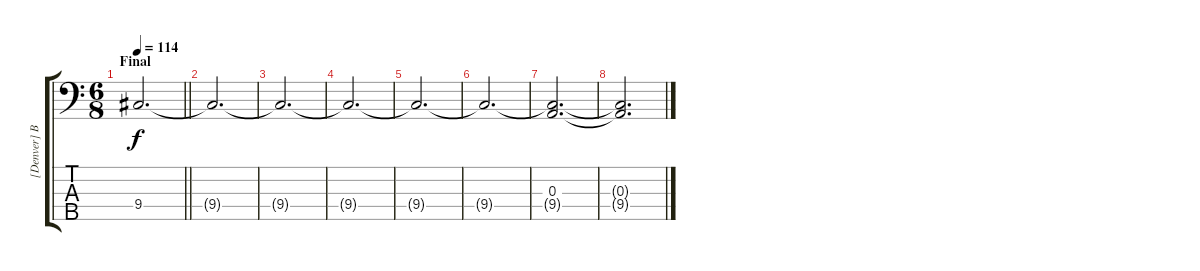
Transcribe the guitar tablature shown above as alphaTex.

\track ("[Denver] Bass Guitar " "[Denver] B") {solo instrument electricbassfinger}
\staff {score tabs}
\tuning (G2 D2 A1 E1 A0) {hide}
\ts (6 8)
\section ("" "Final ")
\tempo 114
\clef f4
\barLineRight lightlight
\ks c
9.4.2{d dy f volume 0} |
9.4{t}.2{d} |
9.4{t}.2{d} |
9.4{t}.2{d} |
9.4{t}.2{d} |
9.4{t}.2{d} |
(0.3 9.4{t}).2{d} |
(0.3{t} 9.4{t}).2{d}
